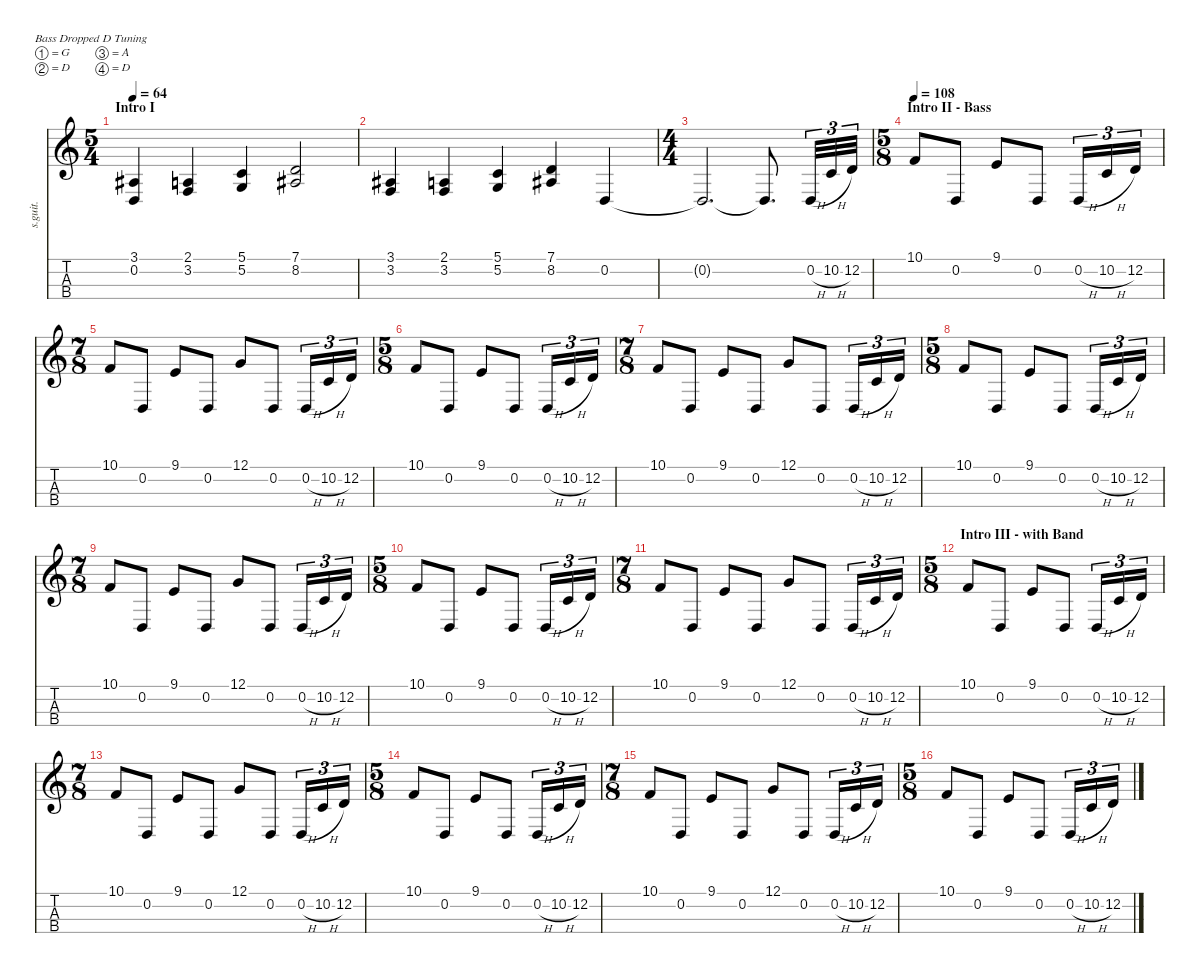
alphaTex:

\defaultSystemsLayout 4
\hideDynamics
\bracketExtendMode nobrackets
\track ("Justin Chancellor" "s.guit.") {instrument electricbasspick}
\staff {score tabs}
\tuning (G2 D2 A1 D1)
\ts (5 4)
\beaming (8 2 2 2 2)
\section ("" "Intro I")
\tempo 64
\clef g2
\ks c
(3.1{acc #} 0.2).4{lyrics (0 "") lyrics (1 "") lyrics (2 "") lyrics (3 "") lyrics (4 "") dy f instrument electricbasspick} (2.1 3.2).4{lyrics (0 "") lyrics (1 "") lyrics (2 "") lyrics (3 "") lyrics (4 "")} (5.1 5.2).4{lyrics (0 "") lyrics (1 "") lyrics (2 "") lyrics (3 "") lyrics (4 "")} (7.1 8.2{acc #}).2{lyrics (0 "") lyrics (1 "") lyrics (2 "") lyrics (3 "") lyrics (4 "")} |
(3.1{acc #} 3.2).4{lyrics (0 "") lyrics (1 "") lyrics (2 "") lyrics (3 "") lyrics (4 "")} (2.1 3.2).4{lyrics (0 "") lyrics (1 "") lyrics (2 "") lyrics (3 "") lyrics (4 "")} (5.1 5.2).4{lyrics (0 "") lyrics (1 "") lyrics (2 "") lyrics (3 "") lyrics (4 "")} (7.1 8.2{acc #}).4{lyrics (0 "") lyrics (1 "") lyrics (2 "") lyrics (3 "") lyrics (4 "")} 0.2.4{lyrics (0 "") lyrics (1 "") lyrics (2 "") lyrics (3 "") lyrics (4 "") dy mf} |
\ts (4 4)
\beaming (8 2 2 2 2)
0.2{t}.2{d lyrics (0 "") lyrics (1 "") lyrics (2 "") lyrics (3 "") lyrics (4 "")} 0.2{t}.8{d lyrics (0 "") lyrics (1 "") lyrics (2 "") lyrics (3 "") lyrics (4 "")} 0.2{h}.32{tu (3 2) lyrics (0 "") lyrics (1 "") lyrics (2 "") lyrics (3 "") lyrics (4 "")} 10.2{h}.32{tu (3 2) lyrics (0 "") lyrics (1 "") lyrics (2 "") lyrics (3 "") lyrics (4 "")} 12.2.32{tu (3 2) lyrics (0 "") lyrics (1 "") lyrics (2 "") lyrics (3 "") lyrics (4 "")} |
\ts (5 8)
\beaming (8 2 2 2 2)
\section ("" "Intro II - Bass")
\tempo 108
10.1.8{lyrics (0 "") lyrics (1 "") lyrics (2 "") lyrics (3 "") lyrics (4 "")} 0.2.8{lyrics (0 "") lyrics (1 "") lyrics (2 "") lyrics (3 "") lyrics (4 "")} 9.1.8{lyrics (0 "") lyrics (1 "") lyrics (2 "") lyrics (3 "") lyrics (4 "")} 0.2.8{lyrics (0 "") lyrics (1 "") lyrics (2 "") lyrics (3 "") lyrics (4 "")} 0.2{h}.16{tu (3 2) lyrics (0 "") lyrics (1 "") lyrics (2 "") lyrics (3 "") lyrics (4 "")} 10.2{h}.16{tu (3 2) lyrics (0 "") lyrics (1 "") lyrics (2 "") lyrics (3 "") lyrics (4 "")} 12.2.16{tu (3 2) lyrics (0 "") lyrics (1 "") lyrics (2 "") lyrics (3 "") lyrics (4 "")} |
\ts (7 8)
\beaming (8 2 2 2 2)
10.1.8{lyrics (0 "") lyrics (1 "") lyrics (2 "") lyrics (3 "") lyrics (4 "")} 0.2.8{lyrics (0 "") lyrics (1 "") lyrics (2 "") lyrics (3 "") lyrics (4 "")} 9.1.8{lyrics (0 "") lyrics (1 "") lyrics (2 "") lyrics (3 "") lyrics (4 "")} 0.2.8{lyrics (0 "") lyrics (1 "") lyrics (2 "") lyrics (3 "") lyrics (4 "")} 12.1.8{lyrics (0 "") lyrics (1 "") lyrics (2 "") lyrics (3 "") lyrics (4 "")} 0.2.8{lyrics (0 "") lyrics (1 "") lyrics (2 "") lyrics (3 "") lyrics (4 "")} 0.2{h}.16{tu (3 2) lyrics (0 "") lyrics (1 "") lyrics (2 "") lyrics (3 "") lyrics (4 "")} 10.2{h}.16{tu (3 2) lyrics (0 "") lyrics (1 "") lyrics (2 "") lyrics (3 "") lyrics (4 "")} 12.2.16{tu (3 2) lyrics (0 "") lyrics (1 "") lyrics (2 "") lyrics (3 "") lyrics (4 "")} |
\ts (5 8)
\beaming (8 2 2 2 2)
10.1.8{lyrics (0 "") lyrics (1 "") lyrics (2 "") lyrics (3 "") lyrics (4 "")} 0.2.8{lyrics (0 "") lyrics (1 "") lyrics (2 "") lyrics (3 "") lyrics (4 "")} 9.1.8{lyrics (0 "") lyrics (1 "") lyrics (2 "") lyrics (3 "") lyrics (4 "")} 0.2.8{lyrics (0 "") lyrics (1 "") lyrics (2 "") lyrics (3 "") lyrics (4 "")} 0.2{h}.16{tu (3 2) lyrics (0 "") lyrics (1 "") lyrics (2 "") lyrics (3 "") lyrics (4 "")} 10.2{h}.16{tu (3 2) lyrics (0 "") lyrics (1 "") lyrics (2 "") lyrics (3 "") lyrics (4 "")} 12.2.16{tu (3 2) lyrics (0 "") lyrics (1 "") lyrics (2 "") lyrics (3 "") lyrics (4 "")} |
\ts (7 8)
\beaming (8 2 2 2 2)
10.1.8{lyrics (0 "") lyrics (1 "") lyrics (2 "") lyrics (3 "") lyrics (4 "")} 0.2.8{lyrics (0 "") lyrics (1 "") lyrics (2 "") lyrics (3 "") lyrics (4 "")} 9.1.8{lyrics (0 "") lyrics (1 "") lyrics (2 "") lyrics (3 "") lyrics (4 "")} 0.2.8{lyrics (0 "") lyrics (1 "") lyrics (2 "") lyrics (3 "") lyrics (4 "")} 12.1.8{lyrics (0 "") lyrics (1 "") lyrics (2 "") lyrics (3 "") lyrics (4 "")} 0.2.8{lyrics (0 "") lyrics (1 "") lyrics (2 "") lyrics (3 "") lyrics (4 "")} 0.2{h}.16{tu (3 2) lyrics (0 "") lyrics (1 "") lyrics (2 "") lyrics (3 "") lyrics (4 "")} 10.2{h}.16{tu (3 2) lyrics (0 "") lyrics (1 "") lyrics (2 "") lyrics (3 "") lyrics (4 "")} 12.2.16{tu (3 2) lyrics (0 "") lyrics (1 "") lyrics (2 "") lyrics (3 "") lyrics (4 "")} |
\ts (5 8)
\beaming (8 2 2 2 2)
10.1.8{lyrics (0 "") lyrics (1 "") lyrics (2 "") lyrics (3 "") lyrics (4 "")} 0.2.8{lyrics (0 "") lyrics (1 "") lyrics (2 "") lyrics (3 "") lyrics (4 "")} 9.1.8{lyrics (0 "") lyrics (1 "") lyrics (2 "") lyrics (3 "") lyrics (4 "")} 0.2.8{lyrics (0 "") lyrics (1 "") lyrics (2 "") lyrics (3 "") lyrics (4 "")} 0.2{h}.16{tu (3 2) lyrics (0 "") lyrics (1 "") lyrics (2 "") lyrics (3 "") lyrics (4 "")} 10.2{h}.16{tu (3 2) lyrics (0 "") lyrics (1 "") lyrics (2 "") lyrics (3 "") lyrics (4 "")} 12.2.16{tu (3 2) lyrics (0 "") lyrics (1 "") lyrics (2 "") lyrics (3 "") lyrics (4 "")} |
\ts (7 8)
\beaming (8 2 2 2 2)
10.1.8{lyrics (0 "") lyrics (1 "") lyrics (2 "") lyrics (3 "") lyrics (4 "")} 0.2.8{lyrics (0 "") lyrics (1 "") lyrics (2 "") lyrics (3 "") lyrics (4 "")} 9.1.8{lyrics (0 "") lyrics (1 "") lyrics (2 "") lyrics (3 "") lyrics (4 "")} 0.2.8{lyrics (0 "") lyrics (1 "") lyrics (2 "") lyrics (3 "") lyrics (4 "")} 12.1.8{lyrics (0 "") lyrics (1 "") lyrics (2 "") lyrics (3 "") lyrics (4 "")} 0.2.8{lyrics (0 "") lyrics (1 "") lyrics (2 "") lyrics (3 "") lyrics (4 "")} 0.2{h}.16{tu (3 2) lyrics (0 "") lyrics (1 "") lyrics (2 "") lyrics (3 "") lyrics (4 "")} 10.2{h}.16{tu (3 2) lyrics (0 "") lyrics (1 "") lyrics (2 "") lyrics (3 "") lyrics (4 "")} 12.2.16{tu (3 2) lyrics (0 "") lyrics (1 "") lyrics (2 "") lyrics (3 "") lyrics (4 "")} |
\ts (5 8)
\beaming (8 2 2 2 2)
10.1.8{lyrics (0 "") lyrics (1 "") lyrics (2 "") lyrics (3 "") lyrics (4 "")} 0.2.8{lyrics (0 "") lyrics (1 "") lyrics (2 "") lyrics (3 "") lyrics (4 "")} 9.1.8{lyrics (0 "") lyrics (1 "") lyrics (2 "") lyrics (3 "") lyrics (4 "")} 0.2.8{lyrics (0 "") lyrics (1 "") lyrics (2 "") lyrics (3 "") lyrics (4 "")} 0.2{h}.16{tu (3 2) lyrics (0 "") lyrics (1 "") lyrics (2 "") lyrics (3 "") lyrics (4 "")} 10.2{h}.16{tu (3 2) lyrics (0 "") lyrics (1 "") lyrics (2 "") lyrics (3 "") lyrics (4 "")} 12.2.16{tu (3 2) lyrics (0 "") lyrics (1 "") lyrics (2 "") lyrics (3 "") lyrics (4 "")} |
\ts (7 8)
\beaming (8 2 2 2 2)
10.1.8{lyrics (0 "") lyrics (1 "") lyrics (2 "") lyrics (3 "") lyrics (4 "")} 0.2.8{lyrics (0 "") lyrics (1 "") lyrics (2 "") lyrics (3 "") lyrics (4 "")} 9.1.8{lyrics (0 "") lyrics (1 "") lyrics (2 "") lyrics (3 "") lyrics (4 "")} 0.2.8{lyrics (0 "") lyrics (1 "") lyrics (2 "") lyrics (3 "") lyrics (4 "")} 12.1.8{lyrics (0 "") lyrics (1 "") lyrics (2 "") lyrics (3 "") lyrics (4 "")} 0.2.8{lyrics (0 "") lyrics (1 "") lyrics (2 "") lyrics (3 "") lyrics (4 "")} 0.2{h}.16{tu (3 2) lyrics (0 "") lyrics (1 "") lyrics (2 "") lyrics (3 "") lyrics (4 "")} 10.2{h}.16{tu (3 2) lyrics (0 "") lyrics (1 "") lyrics (2 "") lyrics (3 "") lyrics (4 "")} 12.2.16{tu (3 2) lyrics (0 "") lyrics (1 "") lyrics (2 "") lyrics (3 "") lyrics (4 "")} |
\ts (5 8)
\beaming (8 2 2 2 2)
\section ("" "Intro III - with Band")
10.1.8{lyrics (0 "") lyrics (1 "") lyrics (2 "") lyrics (3 "") lyrics (4 "")} 0.2.8{lyrics (0 "") lyrics (1 "") lyrics (2 "") lyrics (3 "") lyrics (4 "")} 9.1.8{lyrics (0 "") lyrics (1 "") lyrics (2 "") lyrics (3 "") lyrics (4 "")} 0.2.8{lyrics (0 "") lyrics (1 "") lyrics (2 "") lyrics (3 "") lyrics (4 "")} 0.2{h}.16{tu (3 2) lyrics (0 "") lyrics (1 "") lyrics (2 "") lyrics (3 "") lyrics (4 "")} 10.2{h}.16{tu (3 2) lyrics (0 "") lyrics (1 "") lyrics (2 "") lyrics (3 "") lyrics (4 "")} 12.2.16{tu (3 2) lyrics (0 "") lyrics (1 "") lyrics (2 "") lyrics (3 "") lyrics (4 "")} |
\ts (7 8)
\beaming (8 2 2 2 2)
10.1.8{lyrics (0 "") lyrics (1 "") lyrics (2 "") lyrics (3 "") lyrics (4 "")} 0.2.8{lyrics (0 "") lyrics (1 "") lyrics (2 "") lyrics (3 "") lyrics (4 "")} 9.1.8{lyrics (0 "") lyrics (1 "") lyrics (2 "") lyrics (3 "") lyrics (4 "")} 0.2.8{lyrics (0 "") lyrics (1 "") lyrics (2 "") lyrics (3 "") lyrics (4 "")} 12.1.8{lyrics (0 "") lyrics (1 "") lyrics (2 "") lyrics (3 "") lyrics (4 "")} 0.2.8{lyrics (0 "") lyrics (1 "") lyrics (2 "") lyrics (3 "") lyrics (4 "")} 0.2{h}.16{tu (3 2) lyrics (0 "") lyrics (1 "") lyrics (2 "") lyrics (3 "") lyrics (4 "")} 10.2{h}.16{tu (3 2) lyrics (0 "") lyrics (1 "") lyrics (2 "") lyrics (3 "") lyrics (4 "")} 12.2.16{tu (3 2) lyrics (0 "") lyrics (1 "") lyrics (2 "") lyrics (3 "") lyrics (4 "")} |
\ts (5 8)
\beaming (8 2 2 2 2)
10.1.8{lyrics (0 "") lyrics (1 "") lyrics (2 "") lyrics (3 "") lyrics (4 "")} 0.2.8{lyrics (0 "") lyrics (1 "") lyrics (2 "") lyrics (3 "") lyrics (4 "")} 9.1.8{lyrics (0 "") lyrics (1 "") lyrics (2 "") lyrics (3 "") lyrics (4 "")} 0.2.8{lyrics (0 "") lyrics (1 "") lyrics (2 "") lyrics (3 "") lyrics (4 "")} 0.2{h}.16{tu (3 2) lyrics (0 "") lyrics (1 "") lyrics (2 "") lyrics (3 "") lyrics (4 "")} 10.2{h}.16{tu (3 2) lyrics (0 "") lyrics (1 "") lyrics (2 "") lyrics (3 "") lyrics (4 "")} 12.2.16{tu (3 2) lyrics (0 "") lyrics (1 "") lyrics (2 "") lyrics (3 "") lyrics (4 "")} |
\ts (7 8)
\beaming (8 2 2 2 2)
10.1.8{lyrics (0 "") lyrics (1 "") lyrics (2 "") lyrics (3 "") lyrics (4 "")} 0.2.8{lyrics (0 "") lyrics (1 "") lyrics (2 "") lyrics (3 "") lyrics (4 "")} 9.1.8{lyrics (0 "") lyrics (1 "") lyrics (2 "") lyrics (3 "") lyrics (4 "")} 0.2.8{lyrics (0 "") lyrics (1 "") lyrics (2 "") lyrics (3 "") lyrics (4 "")} 12.1.8{lyrics (0 "") lyrics (1 "") lyrics (2 "") lyrics (3 "") lyrics (4 "")} 0.2.8{lyrics (0 "") lyrics (1 "") lyrics (2 "") lyrics (3 "") lyrics (4 "")} 0.2{h}.16{tu (3 2) lyrics (0 "") lyrics (1 "") lyrics (2 "") lyrics (3 "") lyrics (4 "")} 10.2{h}.16{tu (3 2) lyrics (0 "") lyrics (1 "") lyrics (2 "") lyrics (3 "") lyrics (4 "")} 12.2.16{tu (3 2) lyrics (0 "") lyrics (1 "") lyrics (2 "") lyrics (3 "") lyrics (4 "")} |
\ts (5 8)
\beaming (8 2 2 2 2)
10.1.8{lyrics (0 "") lyrics (1 "") lyrics (2 "") lyrics (3 "") lyrics (4 "")} 0.2.8{lyrics (0 "") lyrics (1 "") lyrics (2 "") lyrics (3 "") lyrics (4 "")} 9.1.8{lyrics (0 "") lyrics (1 "") lyrics (2 "") lyrics (3 "") lyrics (4 "")} 0.2.8{lyrics (0 "") lyrics (1 "") lyrics (2 "") lyrics (3 "") lyrics (4 "")} 0.2{h}.16{tu (3 2) lyrics (0 "") lyrics (1 "") lyrics (2 "") lyrics (3 "") lyrics (4 "")} 10.2{h}.16{tu (3 2) lyrics (0 "") lyrics (1 "") lyrics (2 "") lyrics (3 "") lyrics (4 "")} 12.2.16{tu (3 2) lyrics (0 "") lyrics (1 "") lyrics (2 "") lyrics (3 "") lyrics (4 "")}
